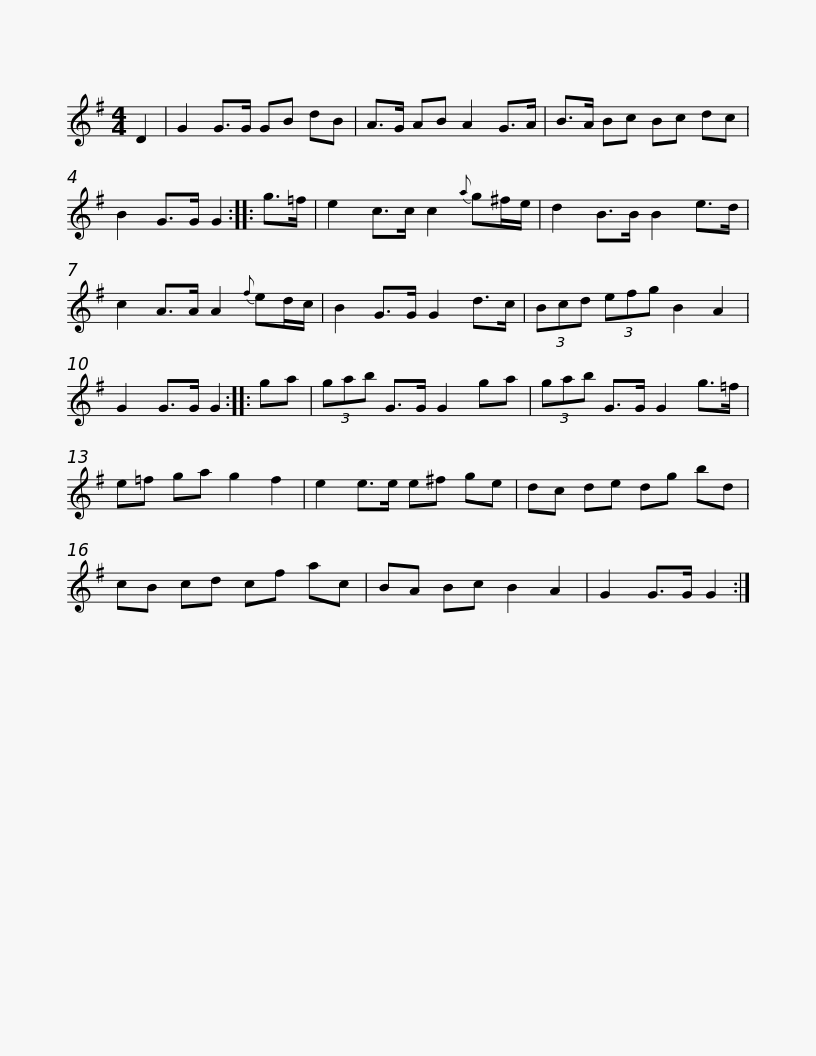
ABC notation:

X:1
L:1/8
M:4/4
I:linebreak $
K:G
V:1 treble
V:1
 D2 | G2 G>G GB dB | A>G AB A2 G>A | B>A Bc Bc dc | B2 G>G G2 :: %5
 g>=f | e2 c>c c2{a} g^f/e/ |$ d2 B>B B2 e>d | c2 A>A A2{f} ed/c/ | B2 G>G G2 d>c | %10
 (3Bcd (3efg B2 A2 | G2 G>G G2 :: ga |$ (3gab G>G G2 ga | (3gab G>G G2 g>=f | %15
 e=f ga g2 f2 | e2 e>e e^f ge | dc de dg bd |$ cB cd cf ac | BA Bc B2 A2 | %20
 G2 G>G G2 :| %21
